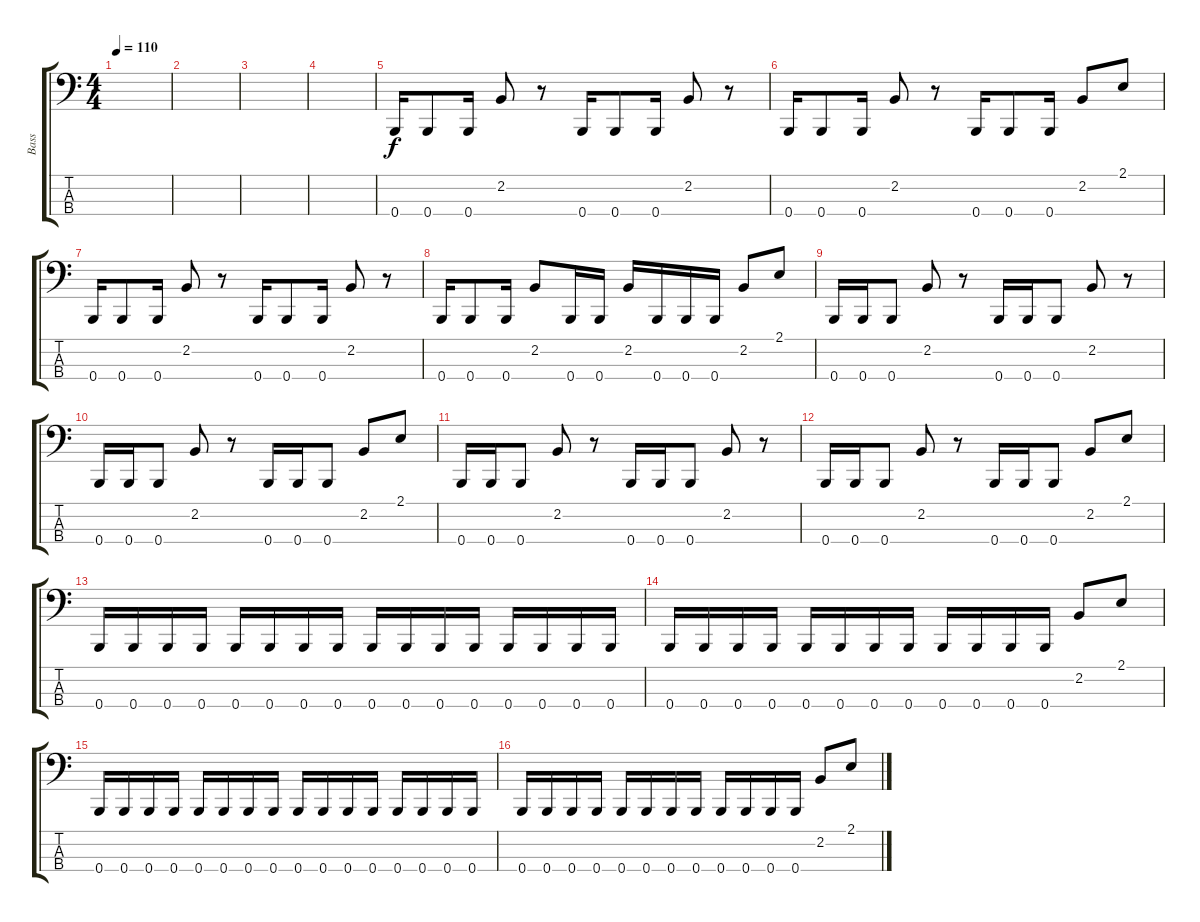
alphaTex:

\track ("Bass" "Bass") {instrument electricbassfinger}
\staff {score tabs}
\tuning (D2 A1 E1 B0) {hide}
\ts (4 4)
\tempo 110
\clef f4
\ks c
|
|
|
|
0.4.16{instrument slapbass1} 0.4.8 0.4.16 2.2.8 r.8 0.4.16 0.4.8 0.4.16 2.2.8 r.8 |
0.4.16{instrument slapbass1} 0.4.8 0.4.16 2.2.8 r.8 0.4.16 0.4.8 0.4.16 2.2.8 2.1.8 |
0.4.16{instrument slapbass1} 0.4.8 0.4.16 2.2.8 r.8 0.4.16 0.4.8 0.4.16 2.2.8 r.8 |
0.4.16{instrument slapbass1} 0.4.8 0.4.16 2.2.8 0.4.16 0.4.16 2.2.16 0.4.16 0.4.16 0.4.16 2.2.8 2.1.8 |
0.4.16{instrument electricbassfinger} 0.4.16 0.4.8 2.2.8 r.8 0.4.16 0.4.16 0.4.8 2.2.8 r.8 |
0.4.16 0.4.16 0.4.8 2.2.8 r.8 0.4.16 0.4.16 0.4.8 2.2.8 2.1.8{instrument slapbass1} |
0.4.16{instrument electricbassfinger} 0.4.16 0.4.8 2.2.8 r.8 0.4.16 0.4.16 0.4.8 2.2.8 r.8 |
0.4.16 0.4.16 0.4.8 2.2.8 r.8 0.4.16 0.4.16 0.4.8 2.2.8 2.1.8{instrument slapbass1} |
0.4.16{instrument electricbassfinger} 0.4.16 0.4.16 0.4.16 0.4.16 0.4.16 0.4.16 0.4.16 0.4.16 0.4.16 0.4.16 0.4.16 0.4.16 0.4.16 0.4.16 0.4.16 |
0.4.16 0.4.16 0.4.16 0.4.16 0.4.16 0.4.16 0.4.16 0.4.16 0.4.16 0.4.16 0.4.16 0.4.16 2.2.8 2.1.8{instrument slapbass1} |
0.4.16{instrument electricbassfinger} 0.4.16 0.4.16 0.4.16 0.4.16 0.4.16 0.4.16 0.4.16 0.4.16 0.4.16 0.4.16 0.4.16 0.4.16 0.4.16 0.4.16 0.4.16 |
0.4.16 0.4.16 0.4.16 0.4.16 0.4.16 0.4.16 0.4.16 0.4.16 0.4.16 0.4.16 0.4.16 0.4.16 2.2.8 2.1.8{instrument slapbass1}
